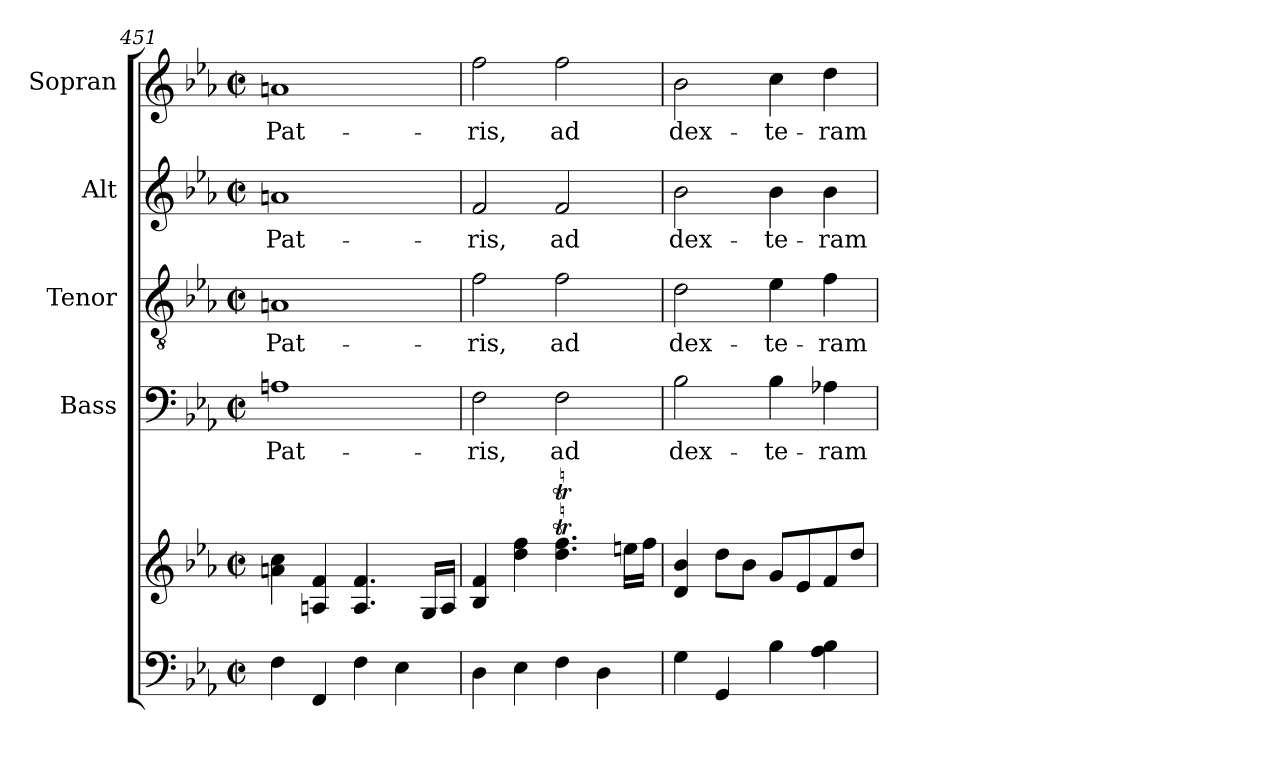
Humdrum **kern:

**kern	**kern	**kern	**text	**kern	**text	**kern	**text	**kern	**text
*part5	*part5	*part4	*part4	*part3	*part3	*part2	*part2	*part1	*part1
*staff6	*staff5	*staff4	*staff4	*staff3	*staff3	*staff2	*staff2	*staff1	*staff1
*	*	*I"Bass	*	*I"Tenor	*	*I"Alt	*	*I"Sopran	*
*	*	*I'B.	*	*I'T.	*	*I'A.	*	*I'S.	*
*clefF4	*clefG2	*clefF4	*	*clefGv2	*	*clefG2	*	*clefG2	*
*k[b-e-a-]	*k[b-e-a-]	*k[b-e-a-]	*	*k[b-e-a-]	*	*k[b-e-a-]	*	*k[b-e-a-]	*
*E-:	*E-:	*E-:	*	*E-:	*	*E-:	*	*E-:	*
*M2/2	*M2/2	*M2/2	*	*M2/2	*	*M2/2	*	*M2/2	*
*met(c|)	*met(c|)	*met(c|)	*	*met(c|)	*	*met(c|)	*	*met(c|)	*
=451	=451	=451	=451	=451	=451	=451	=451	=451	=451
!	!	!	!LO:LY:b	!	!LO:LY:b	!	!LO:LY:b	!	!LO:LY:b
4F\	4an\ 4cc\	1An	Pat-	1An	Pat-	1an	Pat-	1an	Pat-
4FF/	4An/ 4f/	.	.	.	.	.	.	.	.
4F\	4.A/ 4.f/	.	.	.	.	.	.	.	.
4E-\	.	.	.	.	.	.	.	.	.
.	16G/LL	.	.	.	.	.	.	.	.
.	16A/JJ	.	.	.	.	.	.	.	.
!!LO:LB:g=z
=452	=452	=452	=452	=452	=452	=452	=452	=452	=452
!	!	!	!LO:LY:b	!	!LO:LY:b	!	!LO:LY:b	!	!LO:LY:b
4D\	4B-/ 4f/	2F\	-ris,	2f\	-ris,	2f/	-ris,	2ff\	-ris,
4E-\	4dd\ 4ff\	.	.	.	.	.	.	.	.
!	!	!	!LO:LY:b	!	!LO:LY:b	!	!LO:LY:b	!	!LO:LY:b
4F\	4.dd\T 4.ff\T	2F\	ad	2f\	ad	2f/	ad	2ff\	ad
4D\	.	.	.	.	.	.	.	.	.
.	16een\LL	.	.	.	.	.	.	.	.
.	16ff\JJ	.	.	.	.	.	.	.	.
=453	=453	=453	=453	=453	=453	=453	=453	=453	=453
!	!	!	!LO:LY:b	!	!LO:LY:b	!	!LO:LY:b	!	!LO:LY:b
4G\	4d/ 4b-/	2B-\	dex-	2d\	dex-	2b-\	dex-	2b-\	dex-
4GG/	8dd\L	.	.	.	.	.	.	.	.
.	8b-\J	.	.	.	.	.	.	.	.
!	!	!	!LO:LY:b	!	!LO:LY:b	!	!LO:LY:b	!	!LO:LY:b
4B-\	8g/L	4B-\	-te-	4e-\	-te-	4b-\	-te-	4cc\	-te-
.	8e-/	.	.	.	.	.	.	.	.
!	!	!	!LO:LY:b	!	!LO:LY:b	!	!LO:LY:b	!	!LO:LY:b
4A-\ 4B-\	8f/	4A-X\	-ram	4f\	-ram	4b-\	-ram	4dd\	-ram
.	8dd/J	.	.	.	.	.	.	.	.
=	=	=	=	=	=	=	=	=	=
*-	*-	*-	*-	*-	*-	*-	*-	*-	*-
